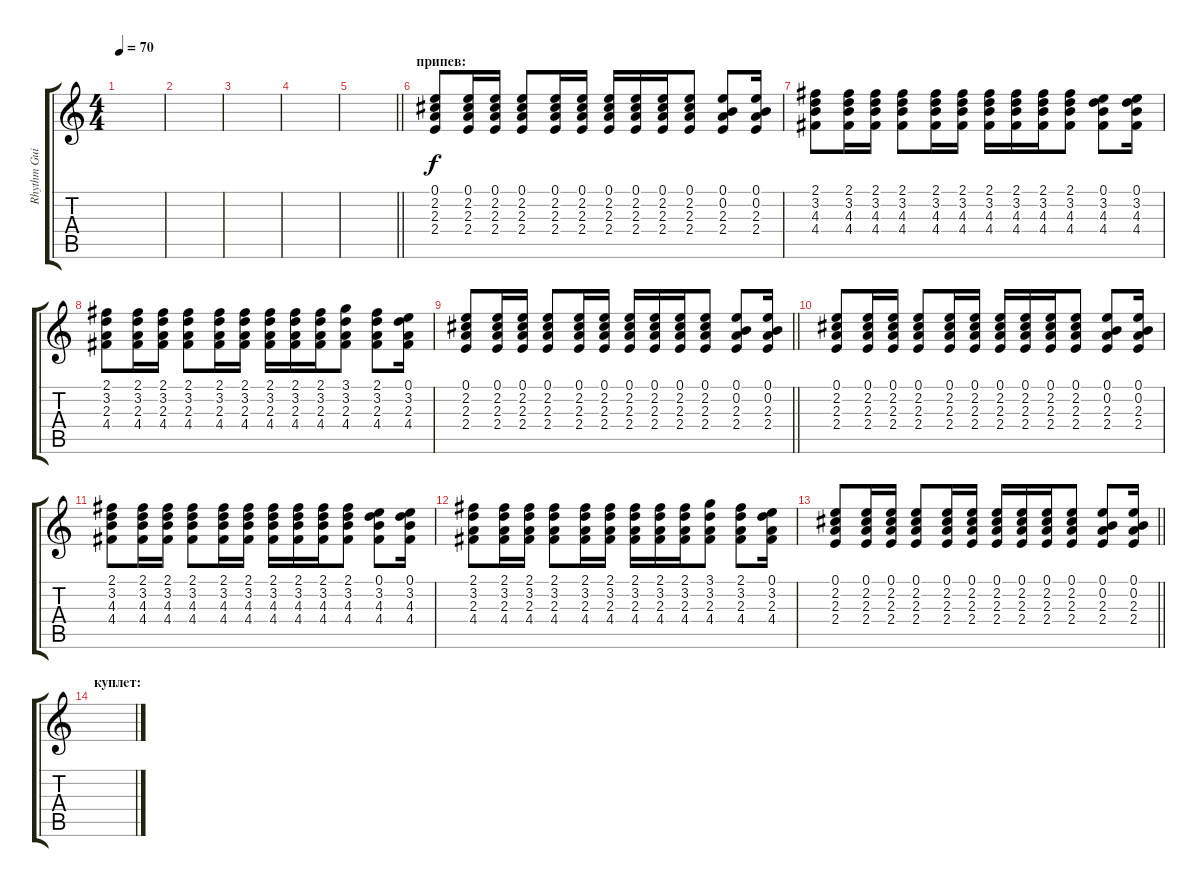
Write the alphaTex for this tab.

\track ("Rhythm Guitar" "Rhythm Gui") {instrument overdrivenguitar}
\staff {score tabs}
\tuning (E4 B3 G3 D3 A2 E2) {hide}
\ts (4 4)
\tempo 70
\clef g2
\ks c
|
|
|
|
\barLineRight lightlight
|
\section ("" "припев:")
(0.1 2.2 2.3 2.4).8 (0.1 2.2 2.3 2.4).16 (0.1 2.2 2.3 2.4).16 (0.1 2.2 2.3 2.4).8 (0.1 2.2 2.3 2.4).16 (0.1 2.2 2.3 2.4).16 (0.1 2.2 2.3 2.4).16 (0.1 2.2 2.3 2.4).16 (0.1 2.2 2.3 2.4).16 (0.1 2.2 2.3 2.4).8 (0.1 0.2 2.3 2.4).8 (0.1 0.2 2.3 2.4).16 |
(2.1 3.2 4.3 4.4).8 (2.1 3.2 4.3 4.4).16 (2.1 3.2 4.3 4.4).16 (2.1 3.2 4.3 4.4).8 (2.1 3.2 4.3 4.4).16 (2.1 3.2 4.3 4.4).16 (2.1 3.2 4.3 4.4).16 (2.1 3.2 4.3 4.4).16 (2.1 3.2 4.3 4.4).16 (2.1 3.2 4.3 4.4).8 (0.1 3.2 4.3 4.4).8 (0.1 3.2 4.3 4.4).16 |
(2.1 3.2 2.3 4.4).8 (2.1 3.2 2.3 4.4).16 (2.1 3.2 2.3 4.4).16 (2.1 3.2 2.3 4.4).8 (2.1 3.2 2.3 4.4).16 (2.1 3.2 2.3 4.4).16 (2.1 3.2 2.3 4.4).16 (2.1 3.2 2.3 4.4).16 (2.1 3.2 2.3 4.4).16 (3.1 3.2 2.3 4.4).8 (2.1 3.2 2.3 4.4).8 (0.1 3.2 2.3 4.4).16 |
\barLineRight lightlight
(0.1 2.2 2.3 2.4).8 (0.1 2.2 2.3 2.4).16 (0.1 2.2 2.3 2.4).16 (0.1 2.2 2.3 2.4).8 (0.1 2.2 2.3 2.4).16 (0.1 2.2 2.3 2.4).16 (0.1 2.2 2.3 2.4).16 (0.1 2.2 2.3 2.4).16 (0.1 2.2 2.3 2.4).16 (0.1 2.2 2.3 2.4).8 (0.1 0.2 2.3 2.4).8 (0.1 0.2 2.3 2.4).16 |
(0.1 2.2 2.3 2.4).8 (0.1 2.2 2.3 2.4).16 (0.1 2.2 2.3 2.4).16 (0.1 2.2 2.3 2.4).8 (0.1 2.2 2.3 2.4).16 (0.1 2.2 2.3 2.4).16 (0.1 2.2 2.3 2.4).16 (0.1 2.2 2.3 2.4).16 (0.1 2.2 2.3 2.4).16 (0.1 2.2 2.3 2.4).8 (0.1 0.2 2.3 2.4).8 (0.1 0.2 2.3 2.4).16 |
(2.1 3.2 4.3 4.4).8 (2.1 3.2 4.3 4.4).16 (2.1 3.2 4.3 4.4).16 (2.1 3.2 4.3 4.4).8 (2.1 3.2 4.3 4.4).16 (2.1 3.2 4.3 4.4).16 (2.1 3.2 4.3 4.4).16 (2.1 3.2 4.3 4.4).16 (2.1 3.2 4.3 4.4).16 (2.1 3.2 4.3 4.4).8 (0.1 3.2 4.3 4.4).8 (0.1 3.2 4.3 4.4).16 |
(2.1 3.2 2.3 4.4).8 (2.1 3.2 2.3 4.4).16 (2.1 3.2 2.3 4.4).16 (2.1 3.2 2.3 4.4).8 (2.1 3.2 2.3 4.4).16 (2.1 3.2 2.3 4.4).16 (2.1 3.2 2.3 4.4).16 (2.1 3.2 2.3 4.4).16 (2.1 3.2 2.3 4.4).16 (3.1 3.2 2.3 4.4).8 (2.1 3.2 2.3 4.4).8 (0.1 3.2 2.3 4.4).16 |
\barLineRight lightlight
(0.1 2.2 2.3 2.4).8 (0.1 2.2 2.3 2.4).16 (0.1 2.2 2.3 2.4).16 (0.1 2.2 2.3 2.4).8 (0.1 2.2 2.3 2.4).16 (0.1 2.2 2.3 2.4).16 (0.1 2.2 2.3 2.4).16 (0.1 2.2 2.3 2.4).16 (0.1 2.2 2.3 2.4).16 (0.1 2.2 2.3 2.4).8 (0.1 0.2 2.3 2.4).8 (0.1 0.2 2.3 2.4).16 |
\section ("" "куплет:")
